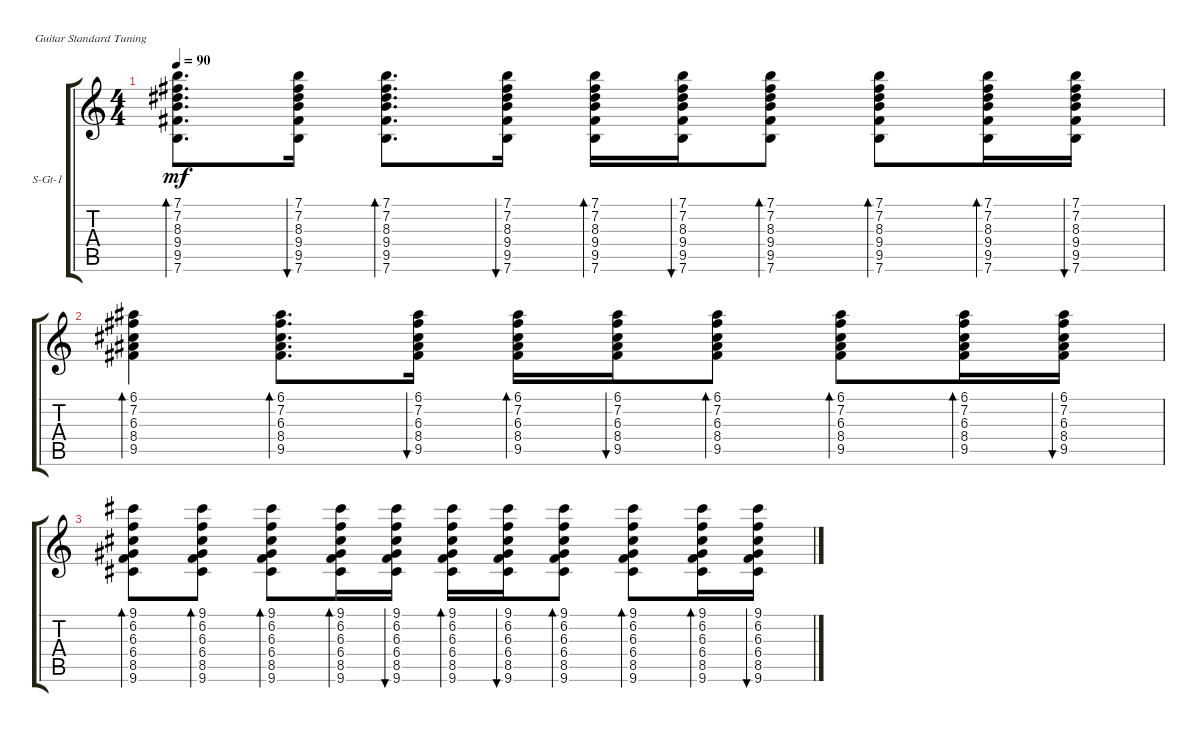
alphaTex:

\defaultSystemsLayout 4
\bracketExtendMode groupsimilarinstruments
\firstSystemTrackNameOrientation horizontal
\otherSystemsTrackNameOrientation horizontal
\track ("Steel Guitar 1" "S-Gt-1") {instrument acousticguitarsteel}
\staff {score tabs}
\tuning (E4 B3 G3 D3 A2 E2)
\ts (4 4)
\tempo 90
\clef g2
\ks c
(7.6 9.5 9.4 8.3 7.2 7.1).8{d bd 51 dy mf} (7.1 7.2 8.3 9.4 9.5 7.6).16{bu 33} (7.6 9.5 9.4 8.3 7.2 7.1).8{d bd 49} (7.6 9.5 9.4 8.3 7.2 7.1).16{bu 48} (7.6 9.5 9.4 8.3 7.2 7.1).16{bd 48} (7.6 9.5 9.4 8.3 7.2 7.1).16{bu 48} (7.6 9.5 9.4 8.3 7.2 7.1).8{bd 47} (7.6 9.5 9.4 8.3 7.2 7.1).8{bd 46} (7.6 9.5 9.4 8.3 7.2 7.1).16{bd 45} (7.6 9.5 9.4 8.3 7.2 7.1).16{bu 45} |
(9.5 8.4 6.3 7.2 6.1).4{bd 45} (9.5 8.4 6.3 7.2 6.1).8{d bd 43} (9.5 8.4 6.3 7.2 6.1).16{bu 42} (9.5 8.4 6.3 7.2 6.1).16{bd 42} (9.5 8.4 6.3 7.2 6.1).16{bu 42} (9.5 8.4 6.3 7.2 6.1).8{bd 41} (9.5 8.4 6.3 7.2 6.1).8{bd 40} (9.5 8.4 6.3 7.2 6.1).16{bd 39} (9.5 8.4 6.3 7.2 6.1).16{bu 39} |
(9.6 8.5 6.4 6.3 6.2 9.1).8{bd 32} (9.6 8.5 6.4 6.3 6.2 9.1).8{bd 31} (9.6 8.5 6.4 6.3 6.2 9.1).8{bd 30} (9.6 8.5 6.4 6.3 6.2 9.1).16{bd 30} (9.6 8.5 6.4 6.3 6.2 9.1).16{bu 30} (9.6 8.5 6.4 6.3 6.2 9.1).16{bd 30} (9.6 8.5 6.4 6.3 6.2 9.1).16{bu 30} (9.6 8.5 6.4 6.3 6.2 9.1).8{bd 30} (9.6 8.5 6.4 6.3 6.2 9.1).8{bd 30} (9.6 8.5 6.4 6.3 6.2 9.1).16{bd 30} (9.6 8.5 6.4 6.3 6.2 9.1).16{bu 30}
